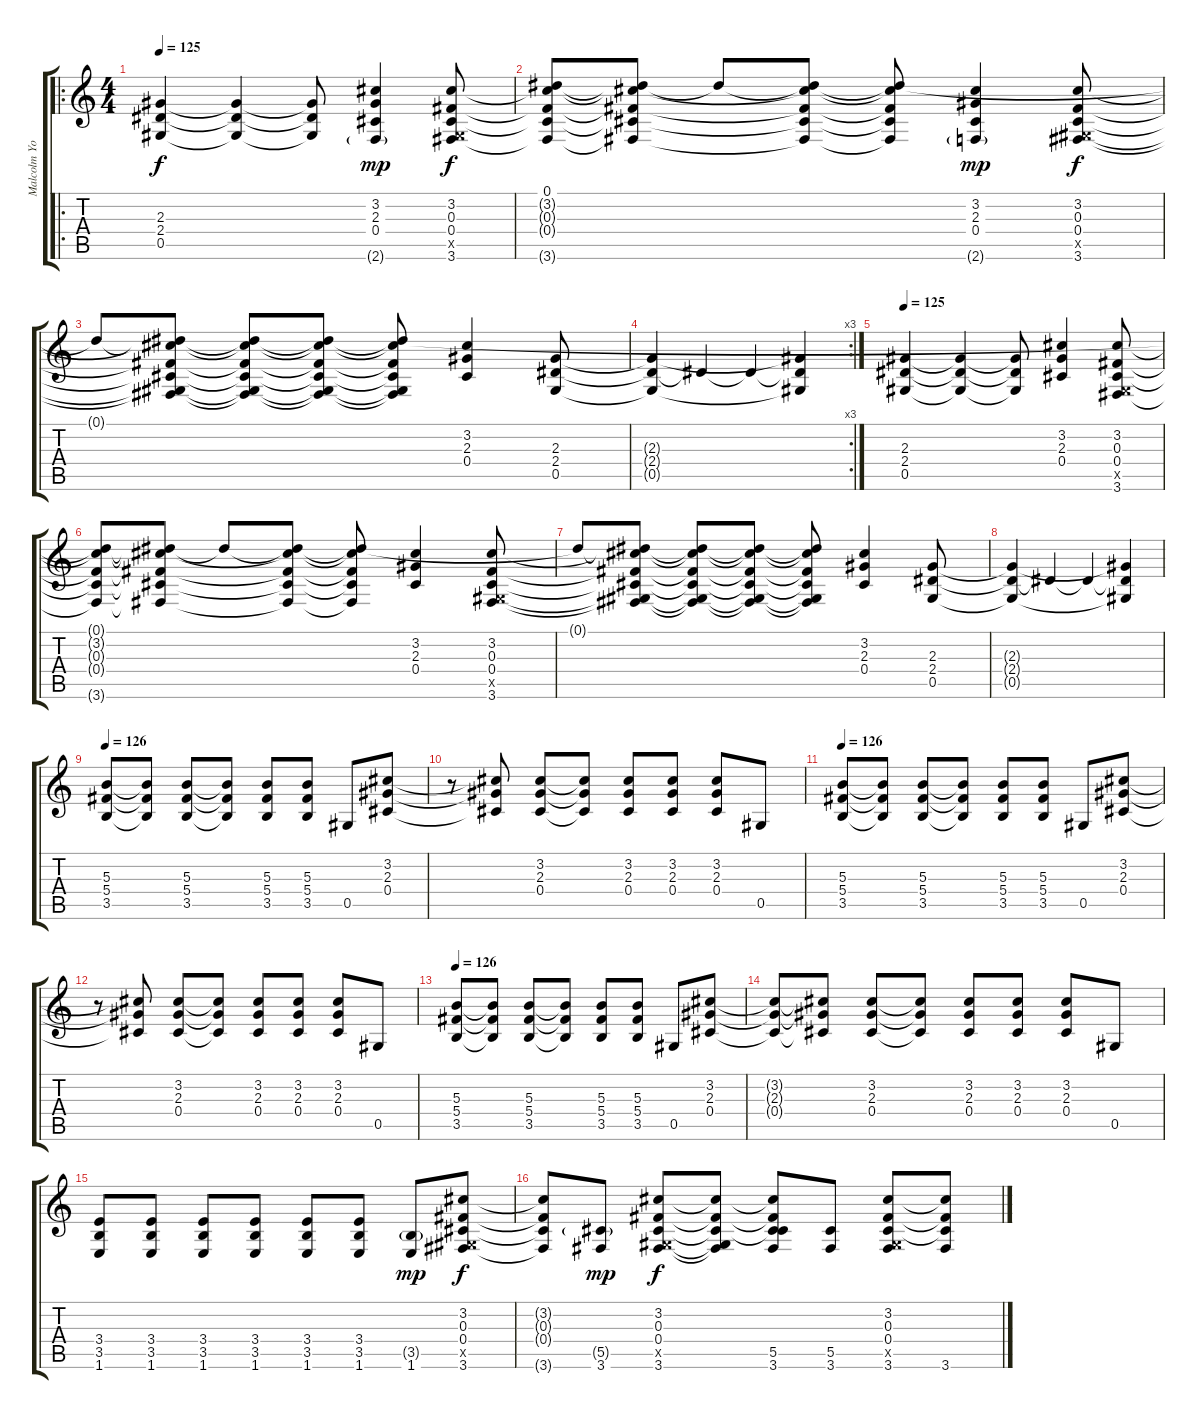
\track ("Malcolm Young" "Malcolm Yo") {instrument distortionguitar}
\staff {score tabs}
\tuning (Eb4 Bb3 Gb3 Db3 Ab2 Eb2) {hide}
\ro
\ts (4 4)
\tempo 125
\clef g2
\ks c
(2.3 2.4 0.5).4{dy f} (2.3{t} 2.4{t} 0.5{t}).4 (2.3{t} 2.4{t} 0.5{t}).8 (3.2 2.3 0.4 2.6{g}).4{dy mp} (3.2 0.3 0.4 0.5{x} 3.6).8{dy f} |
(0.1 3.2{t} 0.3{t} 0.4{t} 3.6{t}).8 (0.1{t} 3.2{t} 0.3{t} 0.4{t} 3.6{t}).8 0.1{t}.8 (0.1{t} 3.2{t} 0.3{t} 0.4{t} 3.6{t}).8 (0.1{t} 3.2{t} 0.3{t} 0.4{t} 3.6{t}).8 (3.2 2.3 0.4 2.6{g}).4{dy mp} (3.2 0.3 0.4 0.5{x} 3.6).8{dy f} |
0.1{t}.8 (0.1{t} 3.2{t} 0.3{t} 0.4{t} 0.5{t} 3.6{t}).8 (0.1{t} 3.2{t} 0.3{t} 0.4{t} 0.5{t} 3.6{t}).8 (0.1{t} 3.2{t} 0.3{t} 0.4{t} 0.5{t} 3.6{t}).8 (0.1{t} 3.2{t} 0.3{t} 0.4{t} 0.5{t} 3.6{t}).8 (3.2 2.3 0.4).4 (2.3 2.4 0.5).8 |
\rc 3
(2.3{t} 2.4{t} 0.5{t}).4 2.4{t}.4 2.4{t}.4 (2.3{t} 2.4{t} 0.5{t}).4 |
\tempo 125
(2.3 2.4 0.5).4 (2.3{t} 2.4{t} 0.5{t}).4 (2.3{t} 2.4{t} 0.5{t}).8 (3.2 2.3 0.4).4 (3.2 0.3 0.4 0.5{x} 3.6).8 |
(0.1{t} 3.2{t} 0.3{t} 0.4{t} 3.6{t}).8 (0.1{t} 3.2{t} 0.3{t} 0.4{t} 3.6{t}).8 0.1{t}.8 (0.1{t} 3.2{t} 0.3{t} 0.4{t} 3.6{t}).8 (0.1{t} 3.2{t} 0.3{t} 0.4{t} 3.6{t}).8 (3.2 2.3 0.4).4 (3.2 0.3 0.4 0.5{x} 3.6).8 |
0.1{t}.8 (0.1{t} 3.2{t} 0.3{t} 0.4{t} 0.5{t} 3.6{t}).8 (0.1{t} 3.2{t} 0.3{t} 0.4{t} 0.5{t} 3.6{t}).8 (0.1{t} 3.2{t} 0.3{t} 0.4{t} 0.5{t} 3.6{t}).8 (0.1{t} 3.2{t} 0.3{t} 0.4{t} 0.5{t} 3.6{t}).8 (3.2 2.3 0.4).4 (2.3 2.4 0.5).8 |
(2.3{t} 2.4{t} 0.5{t}).4 2.4{t}.4 2.4{t}.4 (2.3{t} 2.4{t} 0.5{t}).4 |
\tempo 126
(5.3 5.4 3.5).8 (5.3{t} 5.4{t} 3.5{t}).8 (5.3 5.4 3.5).8 (5.3{t} 5.4{t} 3.5{t}).8 (5.3 5.4 3.5).8 (5.3 5.4 3.5).8 0.5.8 (3.2 2.3 0.4).8 |
r.8 (3.2{t} 2.3{t} 0.4{t}).8 (3.2 2.3 0.4).8 (3.2{t} 2.3{t} 0.4{t}).8 (3.2 2.3 0.4).8 (3.2 2.3 0.4).8 (3.2 2.3 0.4).8 0.5.8 |
\tempo 126
(5.3 5.4 3.5).8 (5.3{t} 5.4{t} 3.5{t}).8 (5.3 5.4 3.5).8 (5.3{t} 5.4{t} 3.5{t}).8 (5.3 5.4 3.5).8 (5.3 5.4 3.5).8 0.5.8 (3.2 2.3 0.4).8 |
r.8 (3.2{t} 2.3{t} 0.4{t}).8 (3.2 2.3 0.4).8 (3.2{t} 2.3{t} 0.4{t}).8 (3.2 2.3 0.4).8 (3.2 2.3 0.4).8 (3.2 2.3 0.4).8 0.5.8 |
\tempo 126
(5.3 5.4 3.5).8 (5.3{t} 5.4{t} 3.5{t}).8 (5.3 5.4 3.5).8 (5.3{t} 5.4{t} 3.5{t}).8 (5.3 5.4 3.5).8 (5.3 5.4 3.5).8 0.5.8 (3.2 2.3 0.4).8 |
(3.2{t} 2.3{t} 0.4{t}).8 (3.2{t} 2.3{t} 0.4{t}).8 (3.2 2.3 0.4).8 (3.2{t} 2.3{t} 0.4{t}).8 (3.2 2.3 0.4).8 (3.2 2.3 0.4).8 (3.2 2.3 0.4).8 0.5.8 |
(3.4 3.5 1.6).8 (3.4 3.5 1.6).8 (3.4 3.5 1.6).8 (3.4 3.5 1.6).8 (3.4 3.5 1.6).8 (3.4 3.5 1.6).8 (3.5{g} 1.6).8{dy mp} (3.2 0.3 0.4 0.5{x} 3.6).8{dy f} |
(3.2{t} 0.3{t} 0.4{t} 3.6{t}).8 (5.5{g} 3.6).8{dy mp} (3.2 0.3 0.4 0.5{x} 3.6).8{dy f} (3.2{t} 0.3{t} 0.4{t} 0.5{t} 3.6{t}).8 (3.2{t} 0.3{t} 0.4{t} 5.5 3.6).8 (5.5 3.6).8 (3.2 0.3 0.4 0.5{x} 3.6).8 (3.2{t} 0.3{t} 0.4{t} 3.6).8
